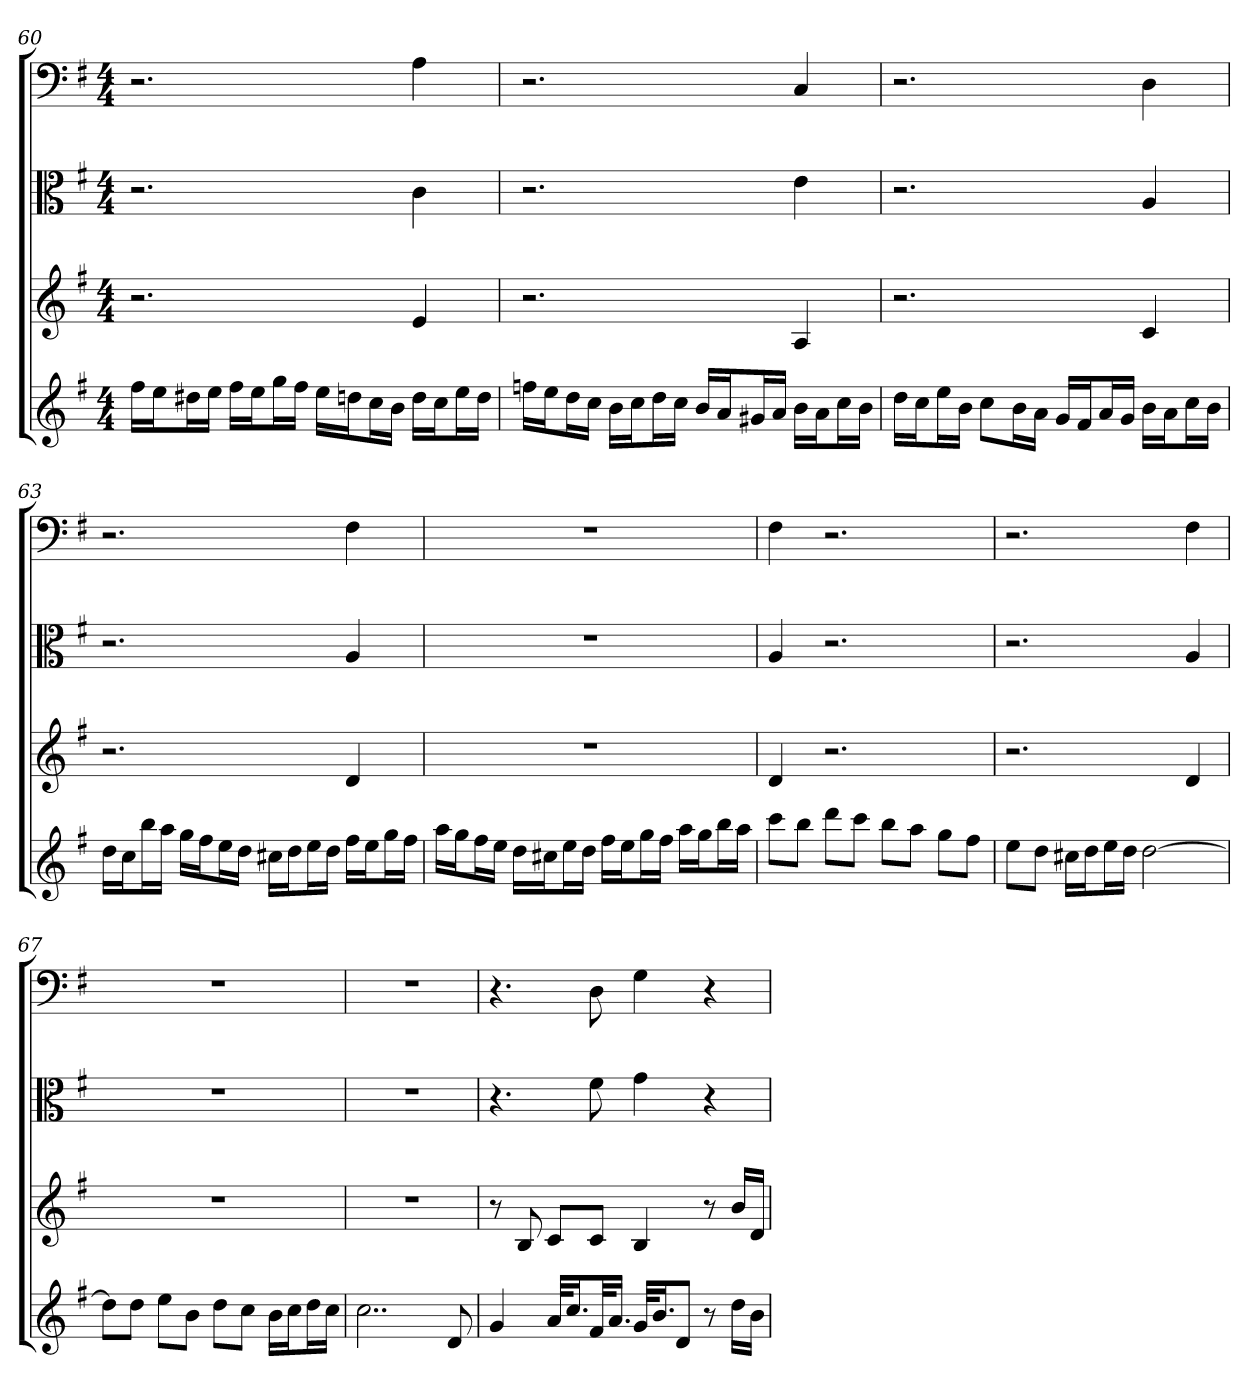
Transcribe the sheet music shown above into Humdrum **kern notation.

**kern	**kern	**kern	**kern
*part4	*part3	*part2	*part1
*staff4	*staff3	*staff2	*staff1
*	*	*clefC3	*clefF4
*k[f#]	*k[f#]	*k[f#]	*k[f#]
*G:	*G:	*G:	*G:
*M4/4	*M4/4	*M4/4	*M4/4
=60	=60	=60	=60
16ff#LL	2.r	2.r	2.r
16eeJ	.	.	.
16dd#XL	.	.	.
16eeJJ	.	.	.
16ff#LL	.	.	.
16eeJ	.	.	.
16ggL	.	.	.
16ff#JJ	.	.	.
16eeLL	.	.	.
16ddnJ	.	.	.
16ccL	.	.	.
16bJJ	.	.	.
16ddLL	4e	4c	4A
16ccJ	.	.	.
16eeL	.	.	.
16ddJJ	.	.	.
=61	=61	=61	=61
16ffnLL	2.r	2.r	2.r
16eeJ	.	.	.
16ddL	.	.	.
16ccJJ	.	.	.
16bLL	.	.	.
16ccJ	.	.	.
16ddL	.	.	.
16ccJJ	.	.	.
16bLL	.	.	.
16aJ	.	.	.
16g#XL	.	.	.
16aJJ	.	.	.
16bLL	4A	4e	4C
16aJ	.	.	.
16ccL	.	.	.
16bJJ	.	.	.
=62	=62	=62	=62
16ddLL	2.r	2.r	2.r
16ccJ	.	.	.
16eeL	.	.	.
16bJJ	.	.	.
8ccL	.	.	.
16bL	.	.	.
16aJJ	.	.	.
16gLL	.	.	.
16f#J	.	.	.
16aL	.	.	.
16gJJ	.	.	.
16bLL	4c	4A	4D
16aJ	.	.	.
16ccL	.	.	.
16bJJ	.	.	.
=63	=63	=63	=63
16ddLL	2.r	2.r	2.r
16ccJ	.	.	.
16bbL	.	.	.
16aaJJ	.	.	.
16ggLL	.	.	.
16ff#J	.	.	.
16eeL	.	.	.
16ddJJ	.	.	.
16cc#XLL	.	.	.
16ddJ	.	.	.
16eeL	.	.	.
16ddJJ	.	.	.
16ff#LL	4d	4A	4F#
16eeJ	.	.	.
16ggL	.	.	.
16ff#JJ	.	.	.
=64	=64	=64	=64
16aaLL	1r	1r	1r
16ggJ	.	.	.
16ff#L	.	.	.
16eeJJ	.	.	.
16ddLL	.	.	.
16cc#XJ	.	.	.
16eeL	.	.	.
16ddJJ	.	.	.
16ff#LL	.	.	.
16eeJ	.	.	.
16ggL	.	.	.
16ff#JJ	.	.	.
16aaLL	.	.	.
16ggJ	.	.	.
16bbL	.	.	.
16aaJJ	.	.	.
=65	=65	=65	=65
8cccL	4d	4A	4F#
8bbJ	.	.	.
8dddL	2.r	2.r	2.r
8cccJ	.	.	.
8bbL	.	.	.
8aaJ	.	.	.
8ggL	.	.	.
8ff#J	.	.	.
=66	=66	=66	=66
8eeL	2.r	2.r	2.r
8ddJ	.	.	.
16cc#XLL	.	.	.
16ddJ	.	.	.
16eeL	.	.	.
16ddJJ	.	.	.
[2dd	.	.	.
.	4d	4A	4F#
=67	=67	=67	=67
8ddL]	1r	1r	1r
8ddJ	.	.	.
8eeL	.	.	.
8bJ	.	.	.
8ddL	.	.	.
8ccJ	.	.	.
16bLL	.	.	.
16ccJ	.	.	.
16ddL	.	.	.
16ccJJ	.	.	.
=68	=68	=68	=68
2..cc	1r	1r	1r
8d	.	.	.
=69	=69	=69	=69
4g	8r	4.r	4.r
.	8B	.	.
32aKLL	8cL	.	.
16.ccJ	.	.	.
32f#KL	8cJ	8f#	8D
16.aJJ	.	.	.
32gKLL	4B	4g	4G
16.bJ	.	.	.
8dJ	.	.	.
8r	8r	4r	4r
16ddLL	16bLL	.	.
16bJJ	16dJJ	.	.
=	=	=	=
*-	*-	*-	*-
